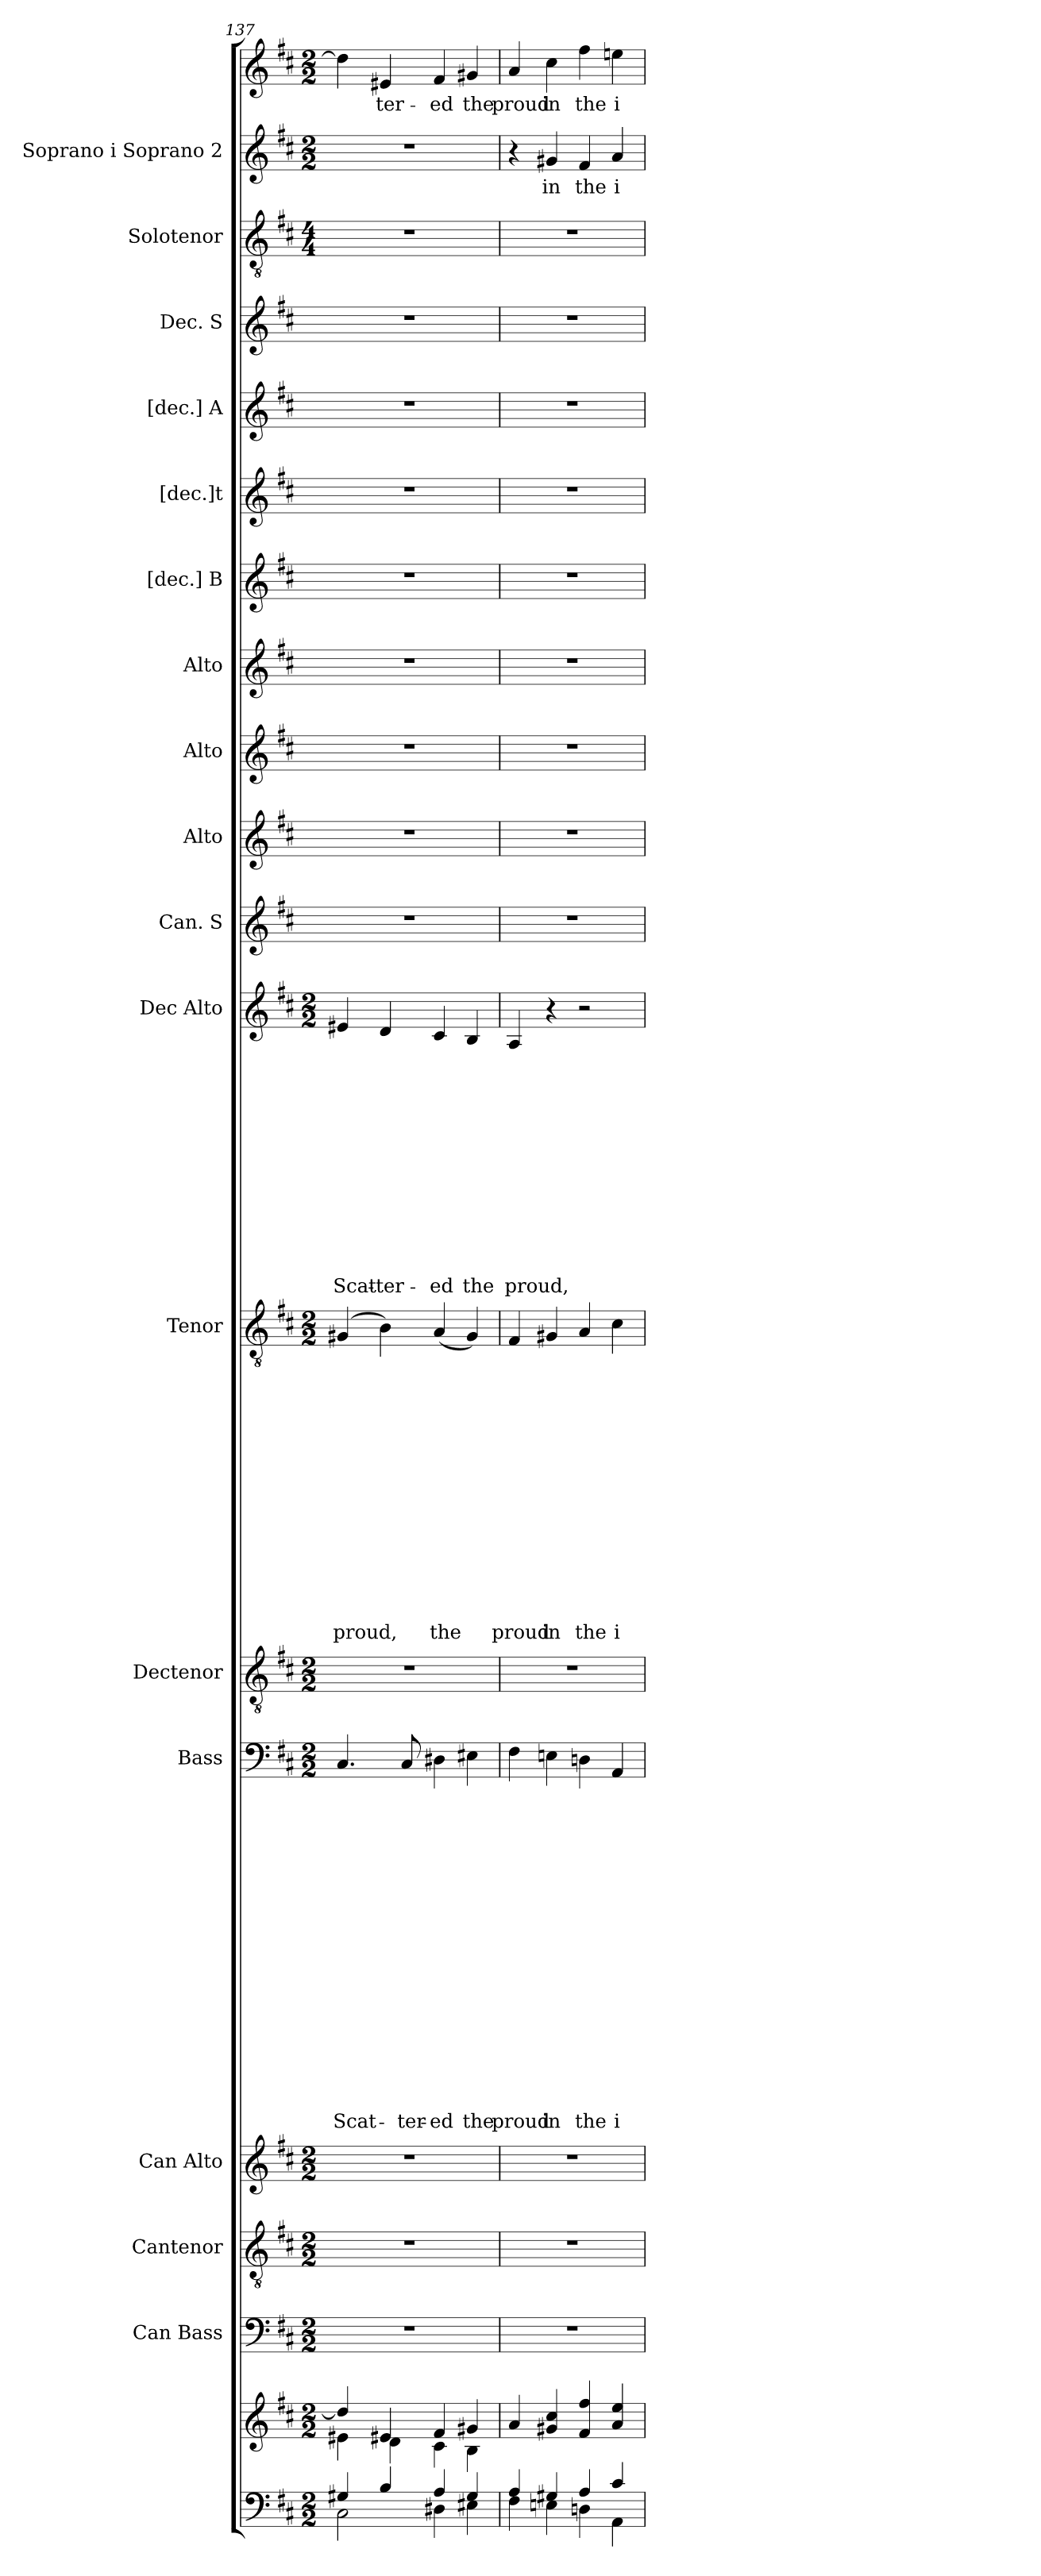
**kern	**kern	**kern	**kern	**kern	**kern	**text	**text	**text	**text	**text	**text	**text	**text	**text	**text	**text	**text	**text	**text	**text	**text	**text	**text	**kern	**kern	**text	**text	**text	**text	**text	**text	**text	**text	**text	**text	**text	**text	**text	**text	**text	**kern	**text	**text	**text	**text	**text	**text	**text	**text	**text	**text	**text	**text	**text	**kern	**kern	**kern	**kern	**kern	**kern	**kern	**kern	**kern	**kern	**text	**kern	**text
*part19	*part18	*part17	*part16	*part15	*part14	*part14	*part14	*part14	*part14	*part14	*part14	*part14	*part14	*part14	*part14	*part14	*part14	*part14	*part14	*part14	*part14	*part14	*part14	*part13	*part12	*part12	*part12	*part12	*part12	*part12	*part12	*part12	*part12	*part12	*part12	*part12	*part12	*part12	*part12	*part12	*part11	*part11	*part11	*part11	*part11	*part11	*part11	*part11	*part11	*part11	*part11	*part11	*part11	*part11	*part10	*part9	*part8	*part7	*part6	*part5	*part4	*part3	*part2	*part1	*part1	*part1	*part1
*staff20	*staff19	*staff18	*staff17	*staff16	*staff15	*staff15	*staff15	*staff15	*staff15	*staff15	*staff15	*staff15	*staff15	*staff15	*staff15	*staff15	*staff15	*staff15	*staff15	*staff15	*staff15	*staff15	*staff15	*staff14	*staff13	*staff13	*staff13	*staff13	*staff13	*staff13	*staff13	*staff13	*staff13	*staff13	*staff13	*staff13	*staff13	*staff13	*staff13	*staff13	*staff12	*staff12	*staff12	*staff12	*staff12	*staff12	*staff12	*staff12	*staff12	*staff12	*staff12	*staff12	*staff12	*staff12	*staff11	*staff10	*staff9	*staff8	*staff7	*staff6	*staff5	*staff4	*staff3	*staff2	*staff2	*staff1	*staff1
*	*	*I"Can Bass	*I"Cantenor	*I"Can Alto	*I"Bass	*	*	*	*	*	*	*	*	*	*	*	*	*	*	*	*	*	*	*I"Dectenor	*I"Tenor	*	*	*	*	*	*	*	*	*	*	*	*	*	*	*	*I"Dec Alto	*	*	*	*	*	*	*	*	*	*	*	*	*	*I"Can. S	*I"Alto	*I"Alto	*I"Alto	*I"[dec.] B	*I"[dec.]t	*I"[dec.] A	*I"Dec. S	*I"Solotenor	*I"Soprano i Soprano 2	*	*	*
*	*	*	*	*I'Can Alto	*I'Bass	*	*	*	*	*	*	*	*	*	*	*	*	*	*	*	*	*	*	*I'Dectenor	*	*	*	*	*	*	*	*	*	*	*	*	*	*	*	*	*I'Dec Alto	*	*	*	*	*	*	*	*	*	*	*	*	*	*	*	*	*	*	*	*	*	*	*I'Si	*	*	*
*clefF4	*clefG2	*clefF4	*clefGv2	*clefG2	*clefF4	*	*	*	*	*	*	*	*	*	*	*	*	*	*	*	*	*	*	*clefGv2	*clefGv2	*	*	*	*	*	*	*	*	*	*	*	*	*	*	*	*clefG2	*	*	*	*	*	*	*	*	*	*	*	*	*	*clefG2	*clefG2	*clefG2	*clefG2	*clefG2	*clefG2	*clefG2	*clefG2	*clefGv2	*clefG2	*	*clefG2	*
*k[f#c#]	*k[f#c#]	*k[f#c#]	*k[f#c#]	*k[f#c#]	*k[f#c#]	*	*	*	*	*	*	*	*	*	*	*	*	*	*	*	*	*	*	*k[f#c#]	*k[f#c#]	*	*	*	*	*	*	*	*	*	*	*	*	*	*	*	*k[f#c#]	*	*	*	*	*	*	*	*	*	*	*	*	*	*k[f#c#]	*k[f#c#]	*k[f#c#]	*k[f#c#]	*k[f#c#]	*k[f#c#]	*k[f#c#]	*k[f#c#]	*k[f#c#]	*k[f#c#]	*	*k[f#c#]	*
*D:	*D:	*D:	*D:	*D:	*D:	*	*	*	*	*	*	*	*	*	*	*	*	*	*	*	*	*	*	*D:	*D:	*	*	*	*	*	*	*	*	*	*	*	*	*	*	*	*D:	*	*	*	*	*	*	*	*	*	*	*	*	*	*D:	*D:	*D:	*D:	*D:	*D:	*D:	*D:	*D:	*D:	*	*D:	*
*M2/2	*M2/2	*M2/2	*M2/2	*M2/2	*M2/2	*	*	*	*	*	*	*	*	*	*	*	*	*	*	*	*	*	*	*M2/2	*M2/2	*	*	*	*	*	*	*	*	*	*	*	*	*	*	*	*M2/2	*	*	*	*	*	*	*	*	*	*	*	*	*	*	*	*	*	*	*	*	*	*M4/4	*M2/2	*	*M2/2	*
=137	=137	=137	=137	=137	=137	=137	=137	=137	=137	=137	=137	=137	=137	=137	=137	=137	=137	=137	=137	=137	=137	=137	=137	=137	=137	=137	=137	=137	=137	=137	=137	=137	=137	=137	=137	=137	=137	=137	=137	=137	=137	=137	=137	=137	=137	=137	=137	=137	=137	=137	=137	=137	=137	=137	=137	=137	=137	=137	=137	=137	=137	=137	=137	=137	=137	=137	=137
*^	*^	*	*	*	*	*	*	*	*	*	*	*	*	*	*	*	*	*	*	*	*	*	*	*	*	*	*	*	*	*	*	*	*	*	*	*	*	*	*	*	*	*	*	*	*	*	*	*	*	*	*	*	*	*	*	*	*	*	*	*	*	*	*	*	*	*	*
!	!	!	!	!	!	!	!	!	!	!	!	!	!	!	!	!	!	!	!	!	!	!	!	!	!LO:LY:b	!	!	!	!	!	!	!	!	!	!	!	!	!	!	!	!	!LO:LY:b	!	!	!	!	!	!	!	!	!	!	!	!	!	!LO:LY:b	!	!	!	!	!	!	!	!	!	!	!	!	!
4G#X/	2C#\	4dd/]	4e#X\	1r	1r	1r	4.C#/	.	.	.	.	.	.	.	.	.	.	.	.	.	.	.	.	.	Scat-	1r	(4G#X/	.	.	.	.	.	.	.	.	.	.	.	.	.	.	proud,	4e#X/	.	.	.	.	.	.	.	.	.	.	.	.	Scat-	1r	1r	1r	1r	1r	1r	1r	1r	1r	1r	.	4dd\]	.
!	!	!	!	!	!	!	!	!	!	!	!	!	!	!	!	!	!	!	!	!	!	!	!	!	!	!	!	!	!	!	!	!	!	!	!	!	!	!	!	!	!	!	!	!	!	!	!	!	!	!	!	!	!	!	!	!LO:LY:b:rj	!	!	!	!	!	!	!	!	!	!	!	!	!LO:LY:b
4B/	.	4e#X/	4d\	.	.	.	.	.	.	.	.	.	.	.	.	.	.	.	.	.	.	.	.	.	.	.	4B\)	.	.	.	.	.	.	.	.	.	.	.	.	.	.	.	4d/	.	.	.	.	.	.	.	.	.	.	.	.	-ter-	.	.	.	.	.	.	.	.	.	.	.	4e#X/	ter-
!	!	!	!	!	!	!	!	!	!	!	!	!	!	!	!	!	!	!	!	!	!	!	!	!	!LO:LY:b	!	!	!	!	!	!	!	!	!	!	!	!	!	!	!	!	!	!	!	!	!	!	!	!	!	!	!	!	!	!	!	!	!	!	!	!	!	!	!	!	!	!	!	!
.	.	.	.	.	.	.	8C#/	.	.	.	.	.	.	.	.	.	.	.	.	.	.	.	.	.	-ter-	.	.	.	.	.	.	.	.	.	.	.	.	.	.	.	.	.	.	.	.	.	.	.	.	.	.	.	.	.	.	.	.	.	.	.	.	.	.	.	.	.	.	.	.
!	!	!	!	!	!	!	!	!	!	!	!	!	!	!	!	!	!	!	!	!	!	!	!	!	!LO:LY:b:rj	!	!	!	!	!	!	!	!	!	!	!	!	!	!	!	!	!LO:LY:b	!	!	!	!	!	!	!	!	!	!	!	!	!	!LO:LY:b	!	!	!	!	!	!	!	!	!	!	!	!	!LO:LY:b
4A/	4D#X\	4f#/	4c#\	.	.	.	4D#X\	.	.	.	.	.	.	.	.	.	.	.	.	.	.	.	.	.	-ed	.	(<4A/	.	.	.	.	.	.	.	.	.	.	.	.	.	.	the	4c#/	.	.	.	.	.	.	.	.	.	.	.	.	-ed	.	.	.	.	.	.	.	.	.	.	.	4f#/	-ed
!	!	!	!	!	!	!	!	!	!	!	!	!	!	!	!	!	!	!	!	!	!	!	!	!	!LO:LY:b	!	!	!	!	!	!	!	!	!	!	!	!	!	!	!	!	!	!	!	!	!	!	!	!	!	!	!	!	!	!	!LO:LY:b	!	!	!	!	!	!	!	!	!	!	!	!	!LO:LY:b
4G#/	4E#X\	4g#X/	4B\	.	.	.	4E#X\	.	.	.	.	.	.	.	.	.	.	.	.	.	.	.	.	.	the	.	4G#/)	.	.	.	.	.	.	.	.	.	.	.	.	.	.	.	4B/	.	.	.	.	.	.	.	.	.	.	.	.	the	.	.	.	.	.	.	.	.	.	.	.	4g#X/	the
!!LO:LB:g=z
=138	=138	=138	=138	=138	=138	=138	=138	=138	=138	=138	=138	=138	=138	=138	=138	=138	=138	=138	=138	=138	=138	=138	=138	=138	=138	=138	=138	=138	=138	=138	=138	=138	=138	=138	=138	=138	=138	=138	=138	=138	=138	=138	=138	=138	=138	=138	=138	=138	=138	=138	=138	=138	=138	=138	=138	=138	=138	=138	=138	=138	=138	=138	=138	=138	=138	=138	=138	=138	=138
!	!	!	!	!	!	!	!	!	!	!	!	!	!	!	!	!	!	!	!	!	!	!	!	!	!LO:LY:b	!	!	!	!	!	!	!	!	!	!	!	!	!	!	!	!	!LO:LY:b	!	!	!	!	!	!	!	!	!	!	!	!	!	!LO:LY:b	!	!	!	!	!	!	!	!	!	!	!	!	!LO:LY:b
*	*	*v	*v	*	*	*	*	*	*	*	*	*	*	*	*	*	*	*	*	*	*	*	*	*	*	*	*	*	*	*	*	*	*	*	*	*	*	*	*	*	*	*	*	*	*	*	*	*	*	*	*	*	*	*	*	*	*	*	*	*	*	*	*	*	*	*	*	*	*
4A/	4F#\	4a/	1r	1r	1r	4F#\	.	.	.	.	.	.	.	.	.	.	.	.	.	.	.	.	.	proud	1r	4F#/	.	.	.	.	.	.	.	.	.	.	.	.	.	.	proud	4A/	.	.	.	.	.	.	.	.	.	.	.	.	proud,	1r	1r	1r	1r	1r	1r	1r	1r	1r	4r	.	4a/	proud
!	!	!	!	!	!	!	!	!	!	!	!	!	!	!	!	!	!	!	!	!	!	!	!	!LO:LY:b	!	!	!	!	!	!	!	!	!	!	!	!	!	!	!	!	!LO:LY:b	!	!	!	!	!	!	!	!	!	!	!	!	!	!	!	!	!	!	!	!	!	!	!	!	!LO:LY:b	!	!LO:LY:b
4G#X/	4En\	4g#X/ 4cc#/	.	.	.	4En\	.	.	.	.	.	.	.	.	.	.	.	.	.	.	.	.	.	in	.	4G#X/	.	.	.	.	.	.	.	.	.	.	.	.	.	.	in	4r	.	.	.	.	.	.	.	.	.	.	.	.	.	.	.	.	.	.	.	.	.	.	4g#X/	-in	4cc#\	in
!	!	!	!	!	!	!	!	!	!	!	!	!	!	!	!	!	!	!	!	!	!	!	!	!LO:LY:b	!	!	!	!	!	!	!	!	!	!	!	!	!	!	!	!	!LO:LY:b	!	!	!	!	!	!	!	!	!	!	!	!	!	!	!	!	!	!	!	!	!	!	!	!	!LO:LY:b	!	!LO:LY:b
4A/	4Dn\	4f#/ 4ff#/	.	.	.	4Dn\	.	.	.	.	.	.	.	.	.	.	.	.	.	.	.	.	.	the	.	4A/	.	.	.	.	.	.	.	.	.	.	.	.	.	.	the	2r	.	.	.	.	.	.	.	.	.	.	.	.	.	.	.	.	.	.	.	.	.	.	4f#/	the	4ff#\	the
!	!	!	!	!	!	!	!	!	!	!	!	!	!	!	!	!	!	!	!	!	!	!	!	!LO:LY:b	!	!	!	!	!	!	!	!	!	!	!	!	!	!	!	!	!LO:LY:b	!	!	!	!	!	!	!	!	!	!	!	!	!	!	!	!	!	!	!	!	!	!	!	!	!LO:LY:b	!	!LO:LY:b
4c#/	4AA\	4a/ 4ee/	.	.	.	4AA/	.	.	.	.	.	.	.	.	.	.	.	.	.	.	.	.	.	i-	.	4c#\	.	.	.	.	.	.	.	.	.	.	.	.	.	.	i-	.	.	.	.	.	.	.	.	.	.	.	.	.	.	.	.	.	.	.	.	.	.	.	4a/	i-	4een\	i-
*v	*v	*	*	*	*	*	*	*	*	*	*	*	*	*	*	*	*	*	*	*	*	*	*	*	*	*	*	*	*	*	*	*	*	*	*	*	*	*	*	*	*	*	*	*	*	*	*	*	*	*	*	*	*	*	*	*	*	*	*	*	*	*	*	*	*	*	*	*
=	=	=	=	=	=	=	=	=	=	=	=	=	=	=	=	=	=	=	=	=	=	=	=	=	=	=	=	=	=	=	=	=	=	=	=	=	=	=	=	=	=	=	=	=	=	=	=	=	=	=	=	=	=	=	=	=	=	=	=	=	=	=	=	=	=	=	=
*-	*-	*-	*-	*-	*-	*-	*-	*-	*-	*-	*-	*-	*-	*-	*-	*-	*-	*-	*-	*-	*-	*-	*-	*-	*-	*-	*-	*-	*-	*-	*-	*-	*-	*-	*-	*-	*-	*-	*-	*-	*-	*-	*-	*-	*-	*-	*-	*-	*-	*-	*-	*-	*-	*-	*-	*-	*-	*-	*-	*-	*-	*-	*-	*-	*-	*-	*-
